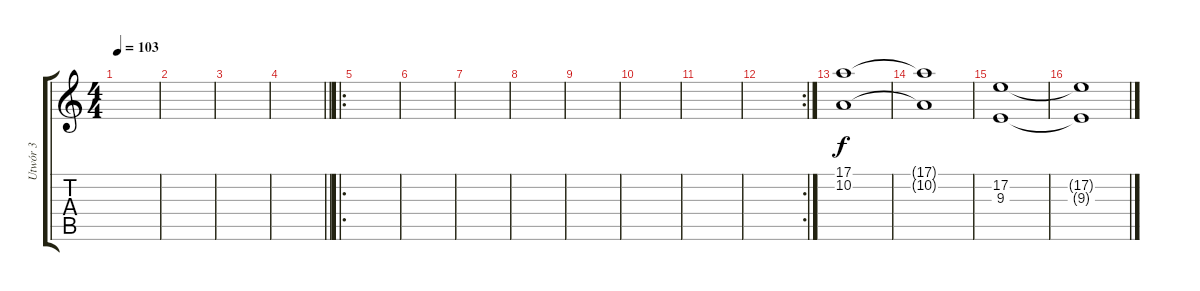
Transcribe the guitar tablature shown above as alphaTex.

\track ("Utwór 3" "Utwór 3") {instrument stringensemble1}
\staff {score tabs}
\tuning (E4 B3 G3 D3 A2 E2) {hide}
\ts (4 4)
\tempo 103
\clef g2
\ks c
|
|
|
\barLineRight lightlight
|
\ro
|
|
|
|
|
|
|
\rc 2
|
(17.1 10.2).1 |
(17.1{t} 10.2{t}).1 |
(17.2 9.3).1 |
(17.2{t} 9.3{t}).1
